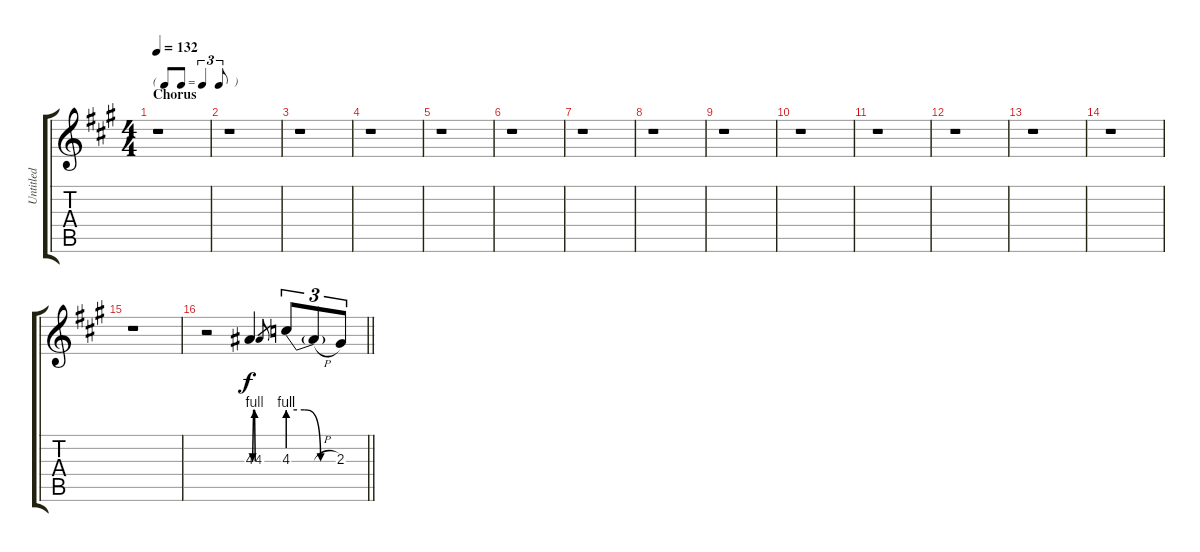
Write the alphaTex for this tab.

\track ("Untitled" "Untitled") {instrument distortionguitar}
\staff {score tabs}
\tuning (Eb4 Bb3 Gb3 Db3 Ab2 Eb2) {hide}
\ts (4 4)
\tf triplet8th
\section ("" "Chorus")
\tempo 132
\clef g2
\ks a
r.1{dy f} |
r.1 |
r.1 |
r.1 |
r.1 |
r.1 |
r.1 |
r.1 |
r.1 |
r.1 |
r.1 |
r.1 |
r.1 |
r.1 |
r.1 |
\barLineRight lightlight
r.2 4.3{be (custom 0 0 10 4 25 4 40 0 60 0)}.4 4.3.8{gr} 4.3{be (custom 0 4 20 4 40 0 60 0)}.8{tu (3 2)} 4.3{h t}.8{tu (3 2)} 2.3.8{tu (3 2)}
